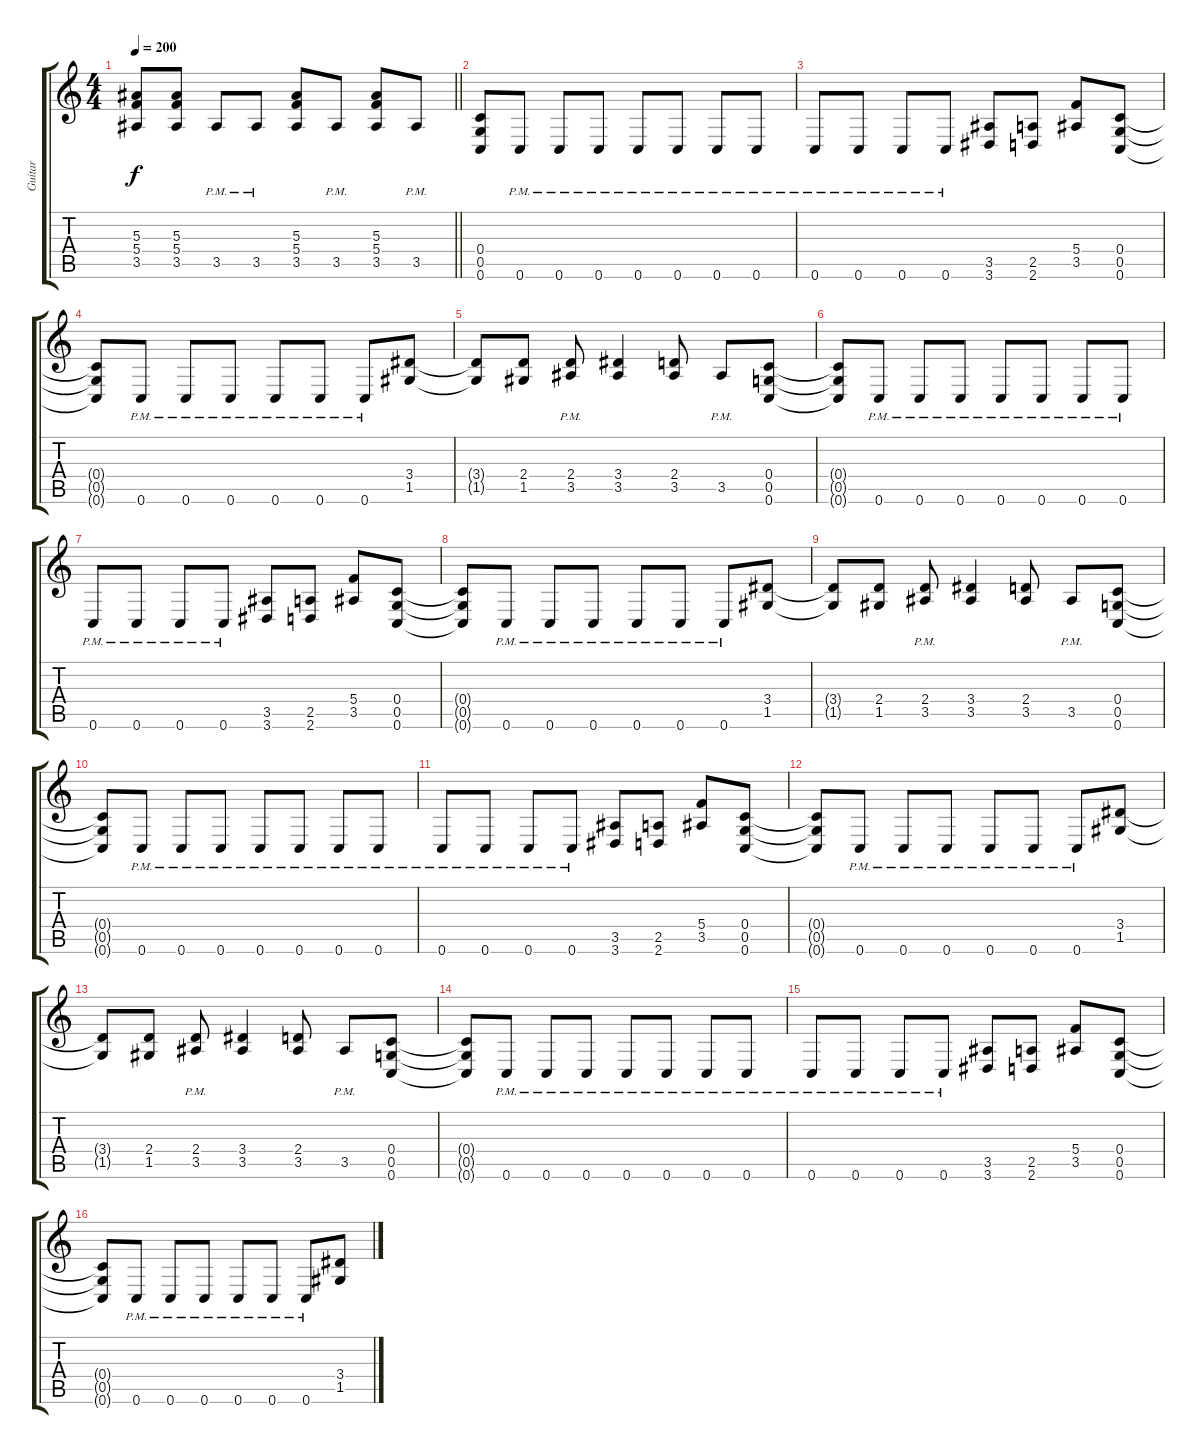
\track ("Guitar" "Guitar") {instrument distortionguitar}
\staff {score tabs}
\tuning (D4 A3 F3 C3 G2 C2) {hide}
\ts (4 4)
\tempo 200
\clef g2
\barLineRight lightlight
\ks c
(5.3{t} 5.4{t} 3.5{t}).8{dy f} (5.3 5.4 3.5).8 3.5{pm}.8 3.5{pm}.8 (5.3 5.4 3.5).8 3.5{pm}.8 (5.3 5.4 3.5).8 3.5{pm}.8 |
\section ("" " ")
(0.4 0.5 0.6).8 0.6{pm}.8 0.6{pm}.8 0.6{pm}.8 0.6{pm}.8 0.6{pm}.8 0.6{pm}.8 0.6{pm}.8 |
0.6{pm}.8 0.6{pm}.8 0.6{pm}.8 0.6{pm}.8 (3.5 3.6).8 (2.5 2.6).8 (5.4 3.5).8 (0.4 0.5 0.6).8 |
(0.4{t} 0.5{t} 0.6{t}).8 0.6{pm}.8 0.6{pm}.8 0.6{pm}.8 0.6{pm}.8 0.6{pm}.8 0.6{pm}.8 (3.4 1.5).8 |
(3.4{t} 1.5{t}).8 (2.4 1.5).8 (2.4{pm} 3.5{pm}).8 (3.4 3.5).4 (2.4 3.5).8 3.5{pm}.8 (0.4 0.5 0.6).8 |
(0.4{t} 0.5{t} 0.6{t}).8 0.6{pm}.8 0.6{pm}.8 0.6{pm}.8 0.6{pm}.8 0.6{pm}.8 0.6{pm}.8 0.6{pm}.8 |
0.6{pm}.8 0.6{pm}.8 0.6{pm}.8 0.6{pm}.8 (3.5 3.6).8 (2.5 2.6).8 (5.4 3.5).8 (0.4 0.5 0.6).8 |
(0.4{t} 0.5{t} 0.6{t}).8 0.6{pm}.8 0.6{pm}.8 0.6{pm}.8 0.6{pm}.8 0.6{pm}.8 0.6{pm}.8 (3.4 1.5).8 |
(3.4{t} 1.5{t}).8 (2.4 1.5).8 (2.4{pm} 3.5{pm}).8 (3.4 3.5).4 (2.4 3.5).8 3.5{pm}.8 (0.4 0.5 0.6).8 |
(0.4{t} 0.5{t} 0.6{t}).8 0.6{pm}.8 0.6{pm}.8 0.6{pm}.8 0.6{pm}.8 0.6{pm}.8 0.6{pm}.8 0.6{pm}.8 |
0.6{pm}.8 0.6{pm}.8 0.6{pm}.8 0.6{pm}.8 (3.5 3.6).8 (2.5 2.6).8 (5.4 3.5).8 (0.4 0.5 0.6).8 |
(0.4{t} 0.5{t} 0.6{t}).8 0.6{pm}.8 0.6{pm}.8 0.6{pm}.8 0.6{pm}.8 0.6{pm}.8 0.6{pm}.8 (3.4 1.5).8 |
(3.4{t} 1.5{t}).8 (2.4 1.5).8 (2.4{pm} 3.5{pm}).8 (3.4 3.5).4 (2.4 3.5).8 3.5{pm}.8 (0.4 0.5 0.6).8 |
(0.4{t} 0.5{t} 0.6{t}).8 0.6{pm}.8 0.6{pm}.8 0.6{pm}.8 0.6{pm}.8 0.6{pm}.8 0.6{pm}.8 0.6{pm}.8 |
0.6{pm}.8 0.6{pm}.8 0.6{pm}.8 0.6{pm}.8 (3.5 3.6).8 (2.5 2.6).8 (5.4 3.5).8 (0.4 0.5 0.6).8 |
(0.4{t} 0.5{t} 0.6{t}).8 0.6{pm}.8 0.6{pm}.8 0.6{pm}.8 0.6{pm}.8 0.6{pm}.8 0.6{pm}.8 (3.4 1.5).8
